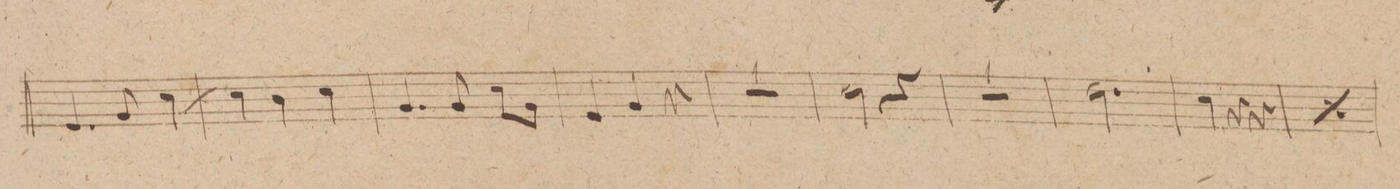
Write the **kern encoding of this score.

**kern	**dynam
*I"Corno. 2do in D.	*
*clefG2	*
*k[f#c#]	*
*met(c|)	*
*M3/4	*
4r	.
4F#/	.
4A/	.
=83	=83
4.F#/	.
8A/	.
[>4d\	.
=84	=84
4d\]	.
4c#\	.
4d\	.
=85	=85
4.A/	.
8A/	.
8d\L	.
8A\J	.
=86	=86
4F#/	.
4A/	.
4r	.
=87	=87
2.r	.
=88	=88
2d\	.
4r	.
=89	=89
2.r	.
=90	=90
2.e\	.
=91	=91
4d\	.
4r	.
4r	.
=92	=92
*rep	*
4d\	.
4r	.
4r	.
*Xrep	*
=93	=93
*-	*-
